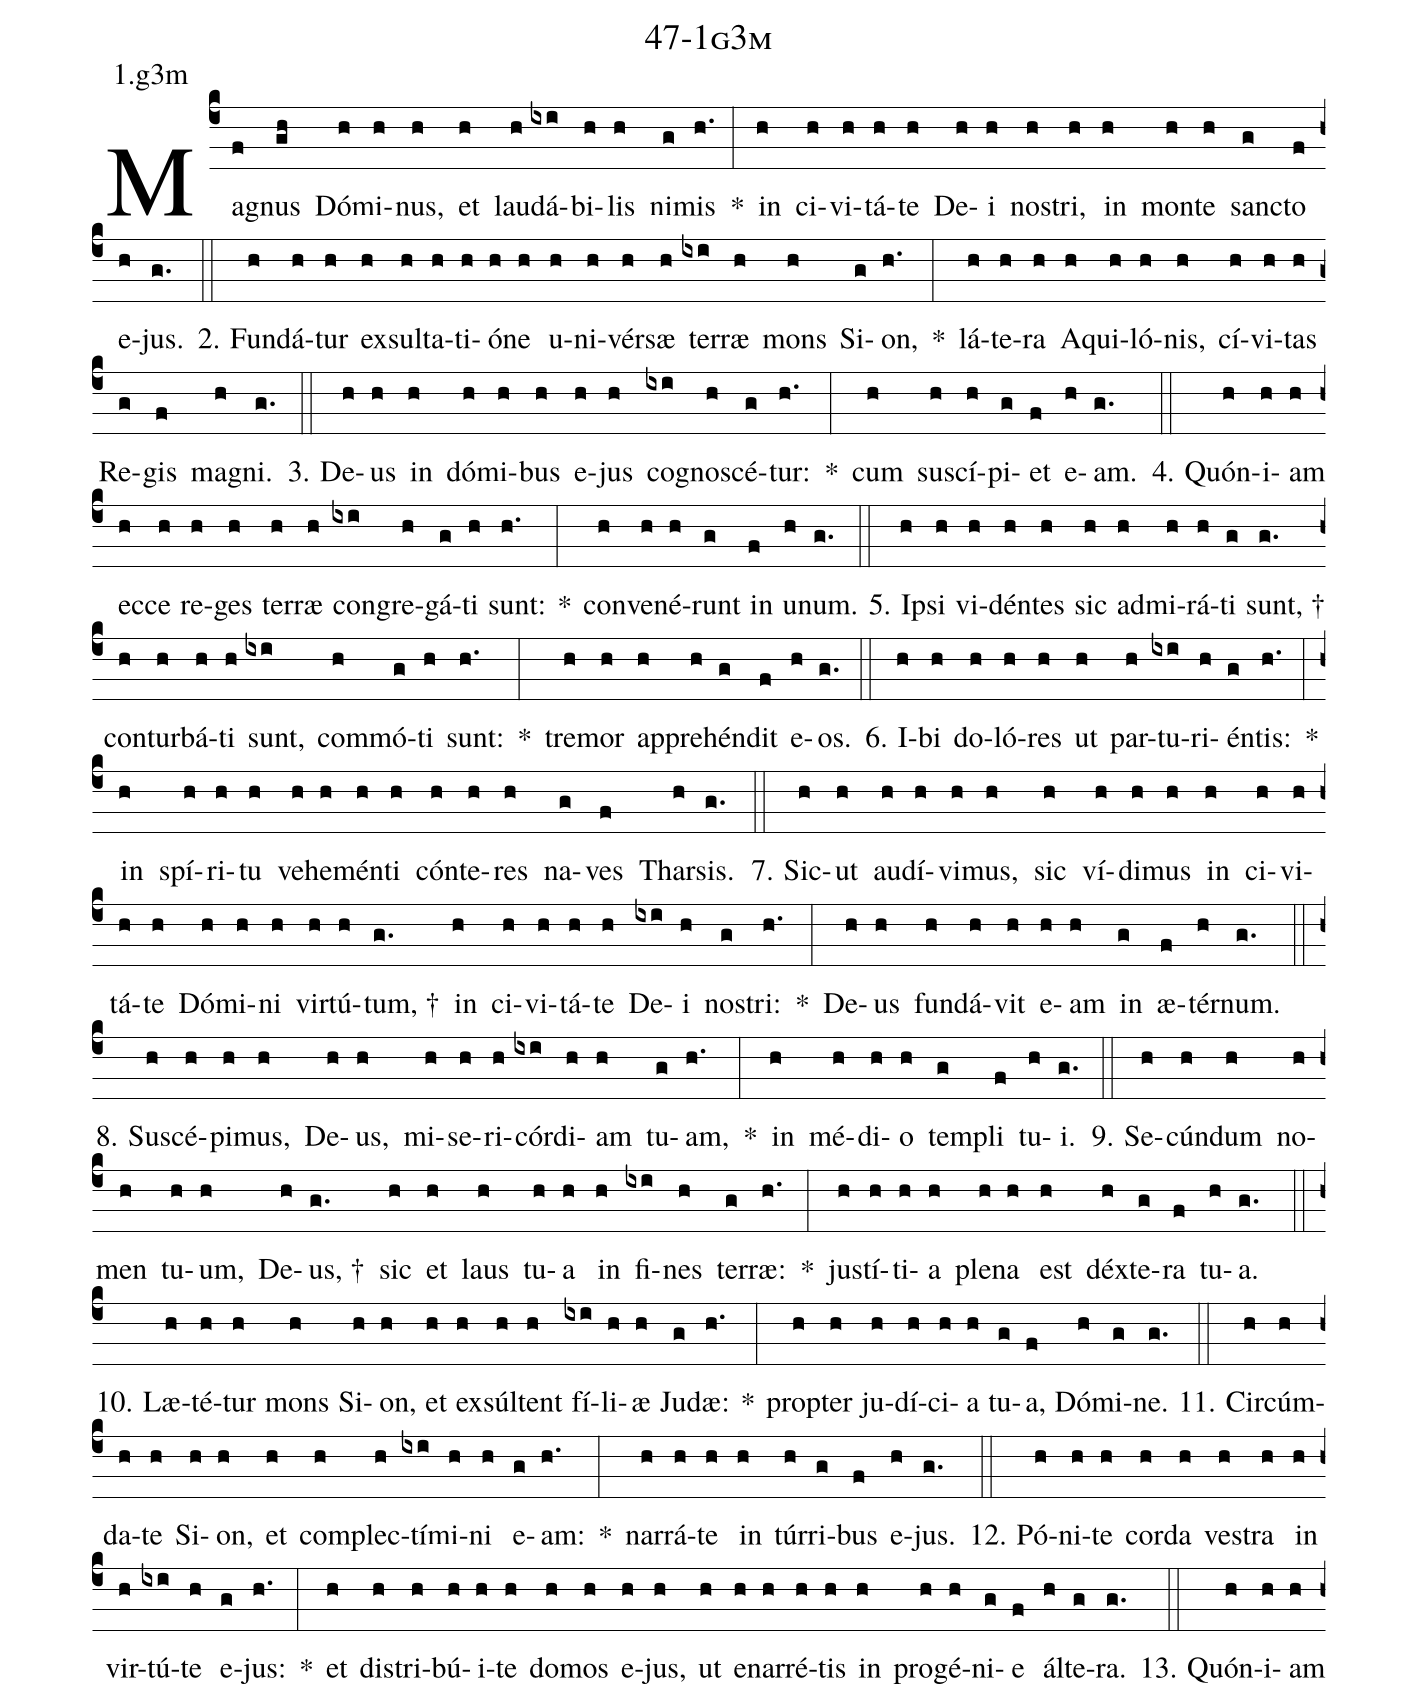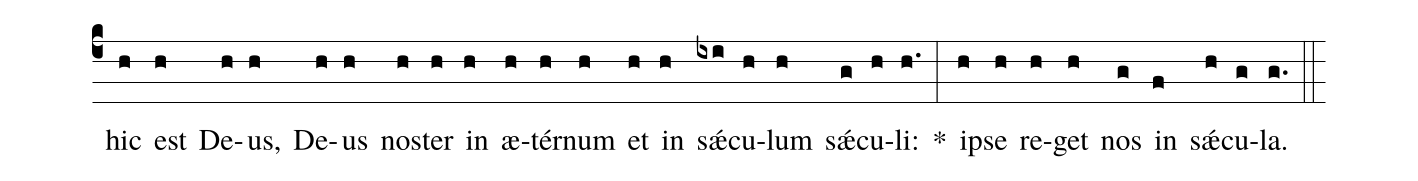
name: 47-1g3m;
annotation: 1.g3m;
%%
(c4)Ma(f)gnus(gh) Dó(h)mi(h)nus,(h) et(h) lau(h)dá(ixi)bi(h)lis(h) ni(g)mis(h.) *(:) in(h) ci(h)vi(h)tá(h)te(h) De(h)i(h) nos(h)tri,(h) in(h) mon(h)te(h) sanc(g)to(f) e(h)jus.(g.) (::)
2. Fun(h)dá(h)tur(h) ex(h)sul(h)ta(h)ti(h)ó(h)ne(h) u(h)ni(h)vér(h)sæ(h) ter(ixi)ræ(h) mons(h) Si(g)on,(h.) *(:) lá(h)te(h)ra(h) A(h)qui(h)ló(h)nis,(h) cí(h)vi(h)tas(h) Re(g)gis(f) ma(h)gni.(g.) (::)
3. De(h)us(h) in(h) dó(h)mi(h)bus(h) e(h)jus(h) co(ixi)gno(h)scé(g)tur:(h.) *(:) cum(h) su(h)scí(h)pi(g)et(f) e(h)am.(g.) (::)
4. Quón(h)i(h)am(h) ec(h)ce(h) re(h)ges(h) ter(h)ræ(h) con(ixi)gre(h)gá(g)ti(h) sunt:(h.) *(:) con(h)ve(h)né(h)runt(g) in(f) u(h)num.(g.) (::)
5. Ip(h)si(h) vi(h)dén(h)tes(h) sic(h) ad(h)mi(h)rá(h)ti(g) sunt, †(g.) con(h)tur(h)bá(h)ti(h) sunt,(ixi) com(h)mó(g)ti(h) sunt:(h.) *(:) tre(h)mor(h) ap(h)pre(h)hén(g)dit(f) e(h)os.(g.) (::)
6. I(h)bi(h) do(h)ló(h)res(h) ut(h) par(h)tu(ixi)ri(h)én(g)tis:(h.) *(:) in(h) spí(h)ri(h)tu(h) ve(h)he(h)mén(h)ti(h) cón(h)te(h)res(h) na(g)ves(f) Thar(h)sis.(g.) (::)
7. Sic(h)ut(h) au(h)dí(h)vi(h)mus,(h) sic(h) ví(h)di(h)mus(h) in(h) ci(h)vi(h)tá(h)te(h) Dó(h)mi(h)ni(h) vir(h)tú(h)tum, †(g.) in(h) ci(h)vi(h)tá(h)te(h) De(ixi)i(h) nos(g)tri:(h.) *(:) De(h)us(h) fun(h)dá(h)vit(h) e(h)am(h) in(g) æ(f)tér(h)num.(g.) (::)
8. Su(h)scé(h)pi(h)mus,(h) De(h)us,(h) mi(h)se(h)ri(h)cór(ixi)di(h)am(h) tu(g)am,(h.) *(:) in(h) mé(h)di(h)o(h) tem(g)pli(f) tu(h)i.(g.) (::)
9. Se(h)cún(h)dum(h) no(h)men(h) tu(h)um,(h) De(h)us, †(g.) sic(h) et(h) laus(h) tu(h)a(h) in(h) fi(ixi)nes(h) ter(g)ræ:(h.) *(:) jus(h)tí(h)ti(h)a(h) ple(h)na(h) est(h) déx(h)te(g)ra(f) tu(h)a.(g.) (::)
10. Læ(h)té(h)tur(h) mons(h) Si(h)on,(h) et(h) ex(h)súl(h)tent(h) fí(ixi)li(h)æ(h) Ju(g)dæ:(h.) *(:) prop(h)ter(h) ju(h)dí(h)ci(h)a(h) tu(g)a,(f) Dó(h)mi(g)ne.(g.) (::)
11. Cir(h)cúm(h)da(h)te(h) Si(h)on,(h) et(h) com(h)plec(h)tí(ixi)mi(h)ni(h) e(g)am:(h.) *(:) nar(h)rá(h)te(h) in(h) túr(h)ri(g)bus(f) e(h)jus.(g.) (::)
12. Pó(h)ni(h)te(h) cor(h)da(h) ves(h)tra(h) in(h) vir(h)tú(ixi)te(h) e(g)jus:(h.) *(:) et(h) dis(h)tri(h)bú(h)i(h)te(h) do(h)mos(h) e(h)jus,(h) ut(h) e(h)nar(h)ré(h)tis(h) in(h) pro(h)gé(h)ni(g)e(f) ál(h)te(g)ra.(g.) (::)
13. Quón(h)i(h)am(h) hic(h) est(h) De(h)us,(h) De(h)us(h) nos(h)ter(h) in(h) æ(h)tér(h)num(h) et(h) in(h) sǽ(ixi)cu(h)lum(h) sǽ(g)cu(h)li:(h.) *(:) ip(h)se(h) re(h)get(h) nos(g) in(f) sǽ(h)cu(g)la.(g.) (::)
